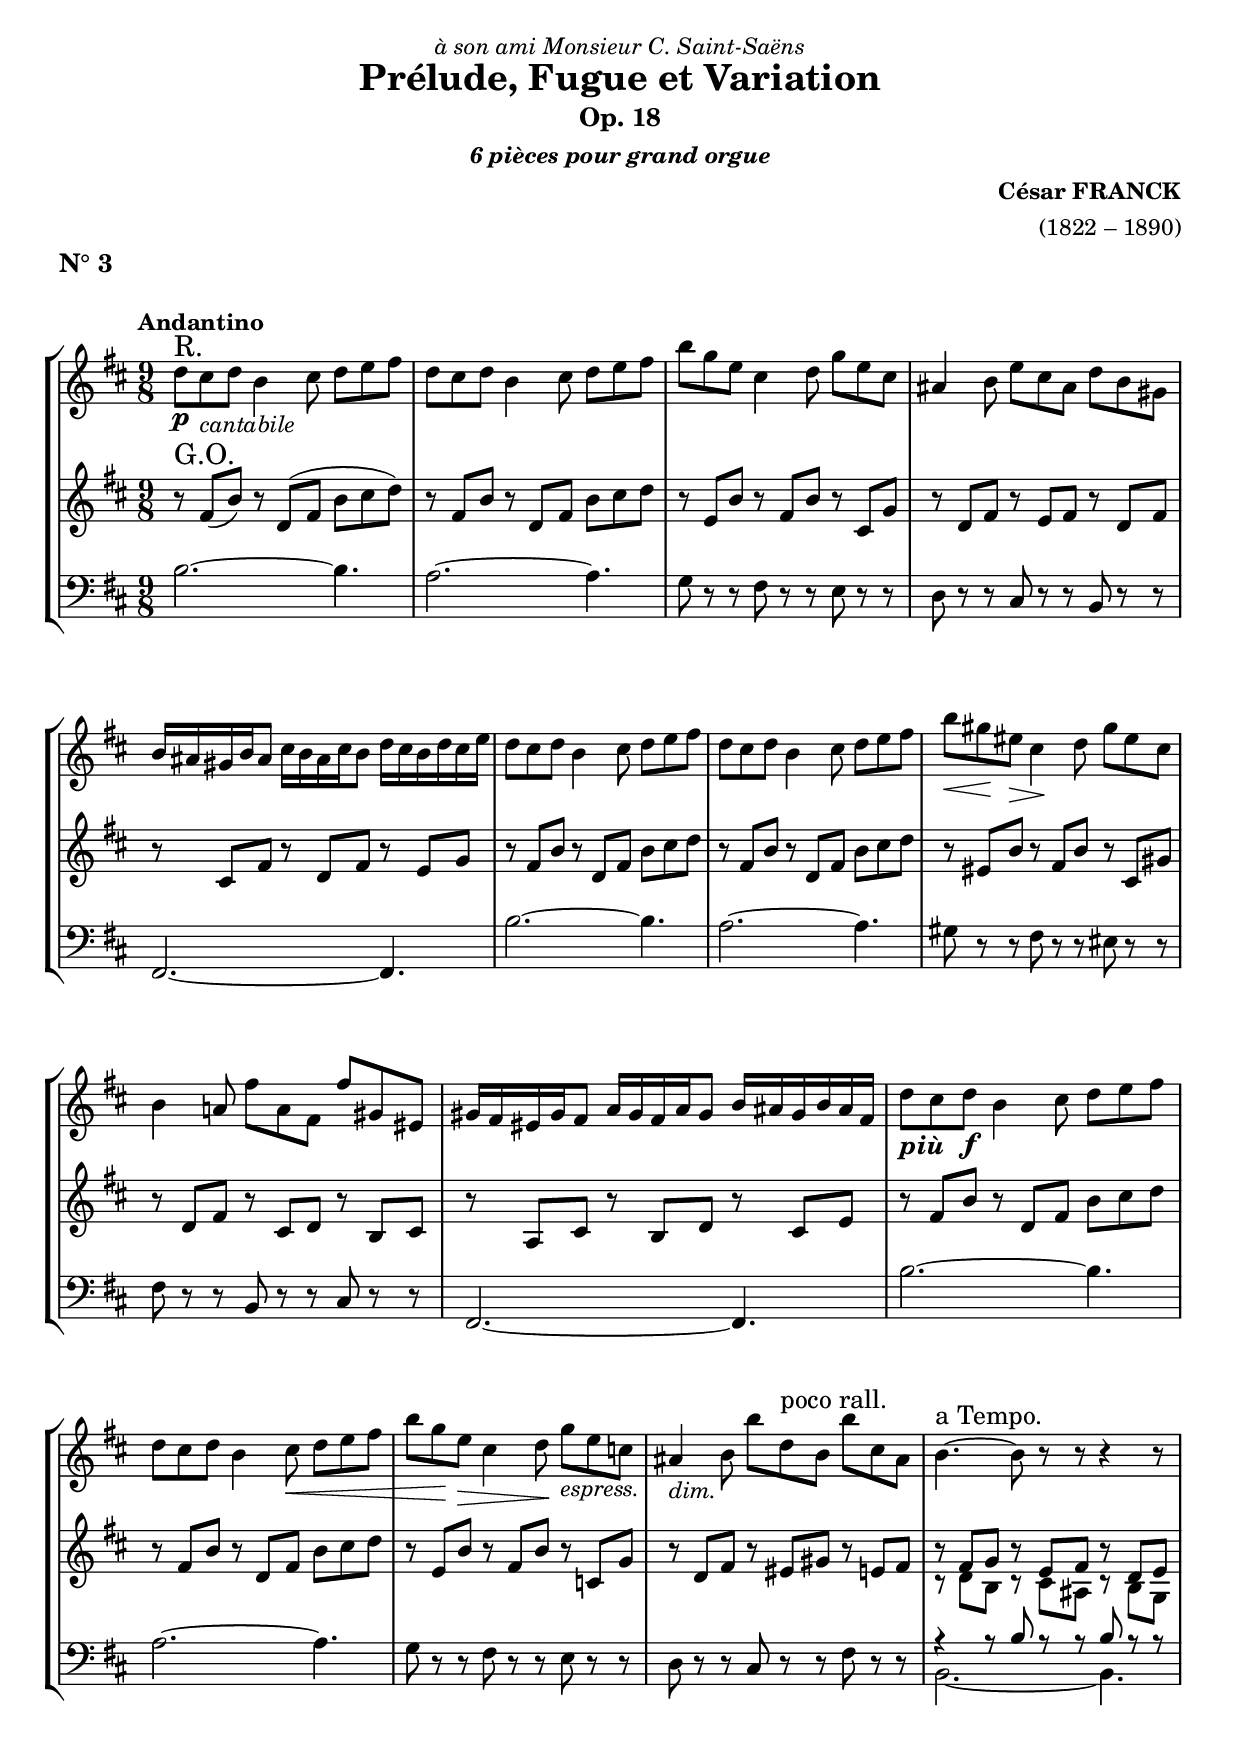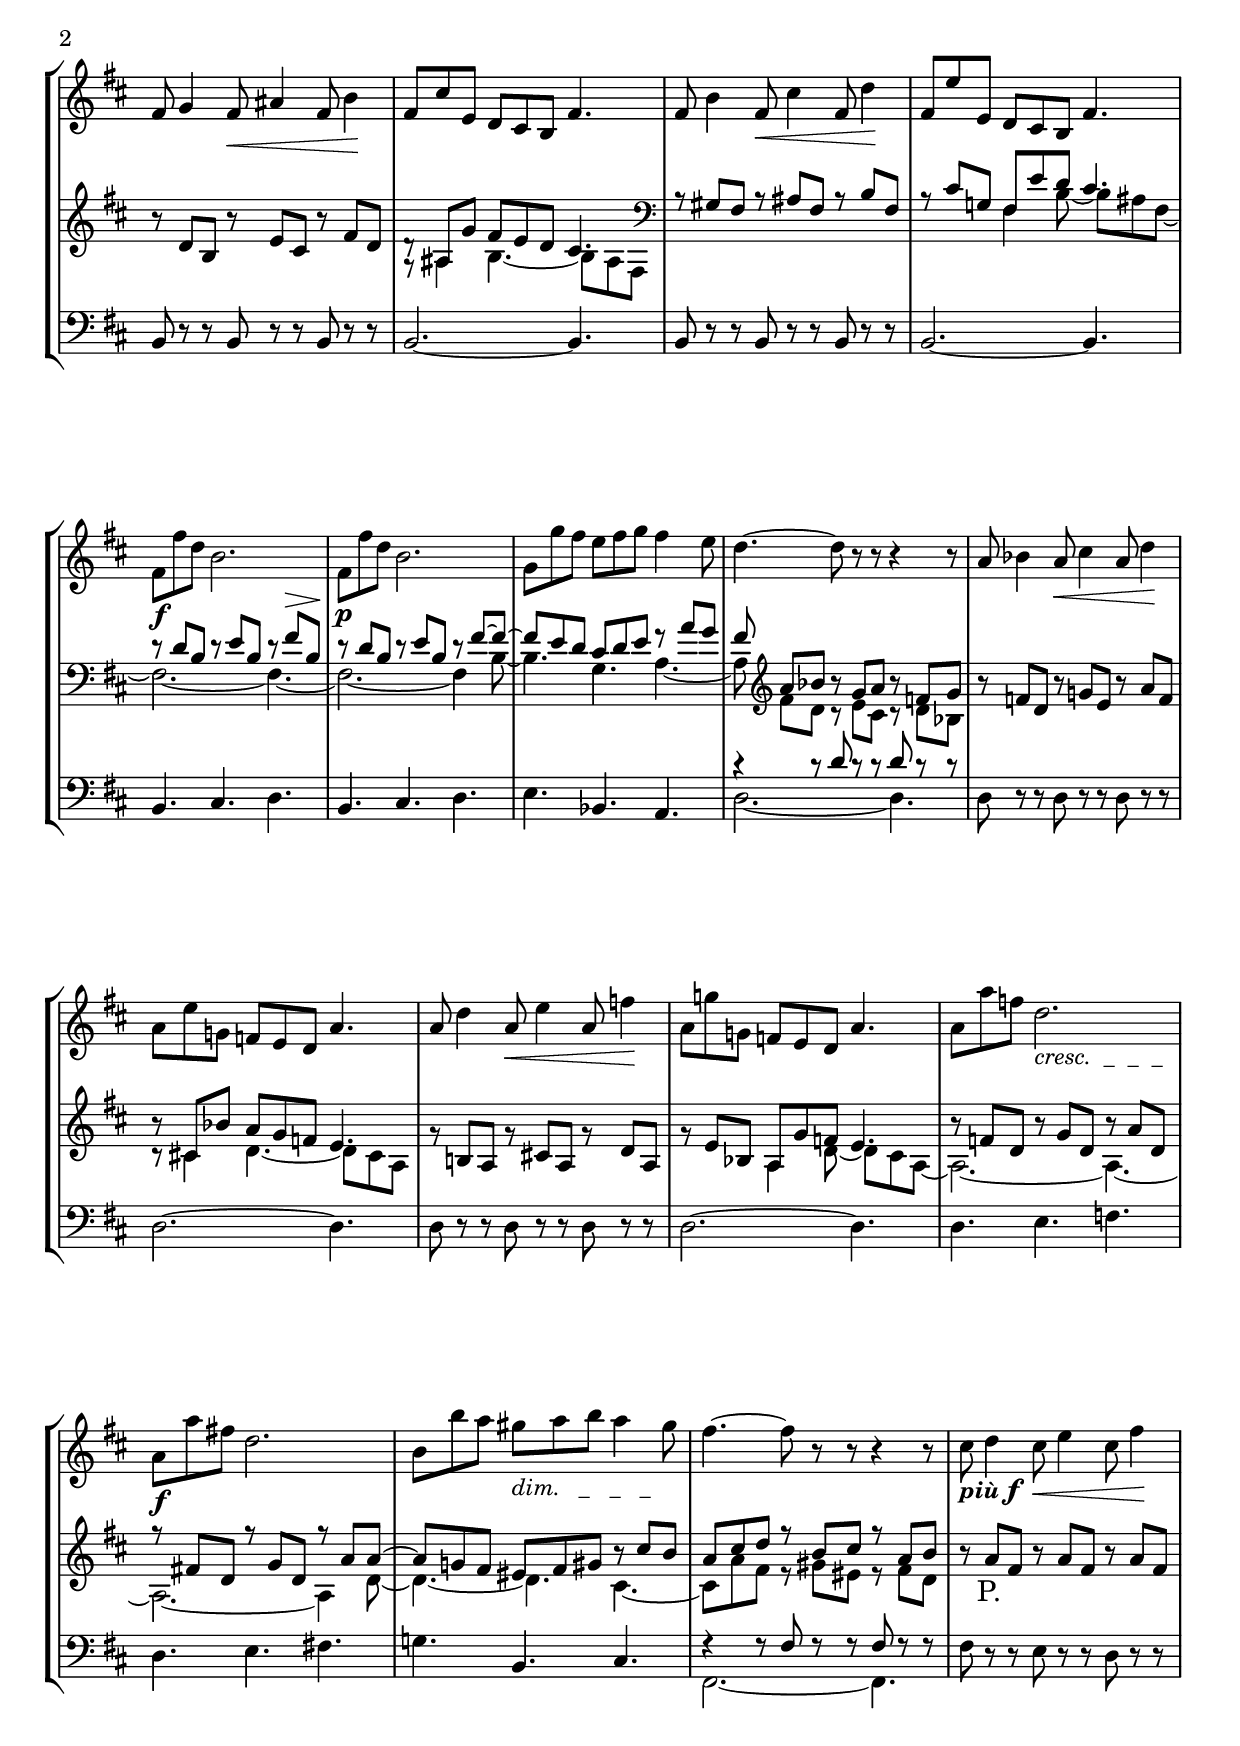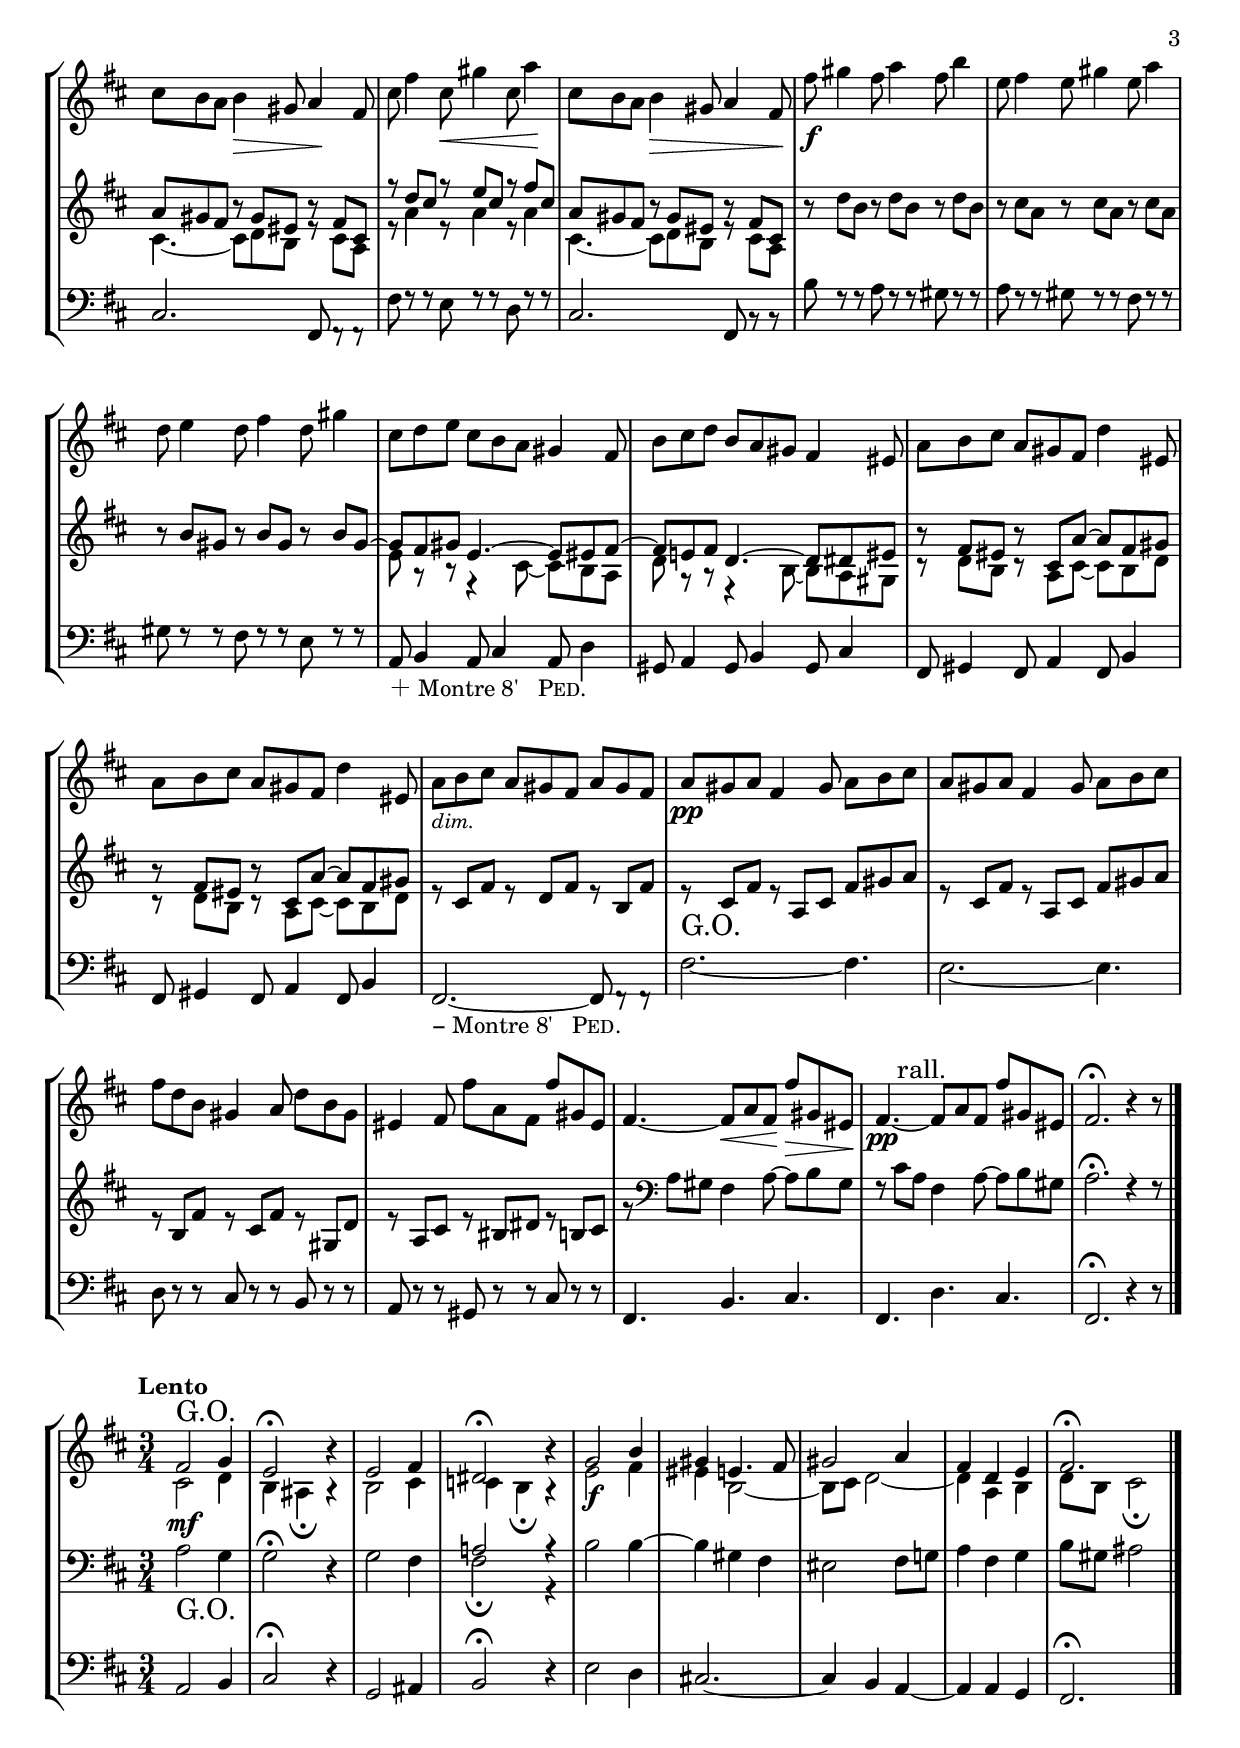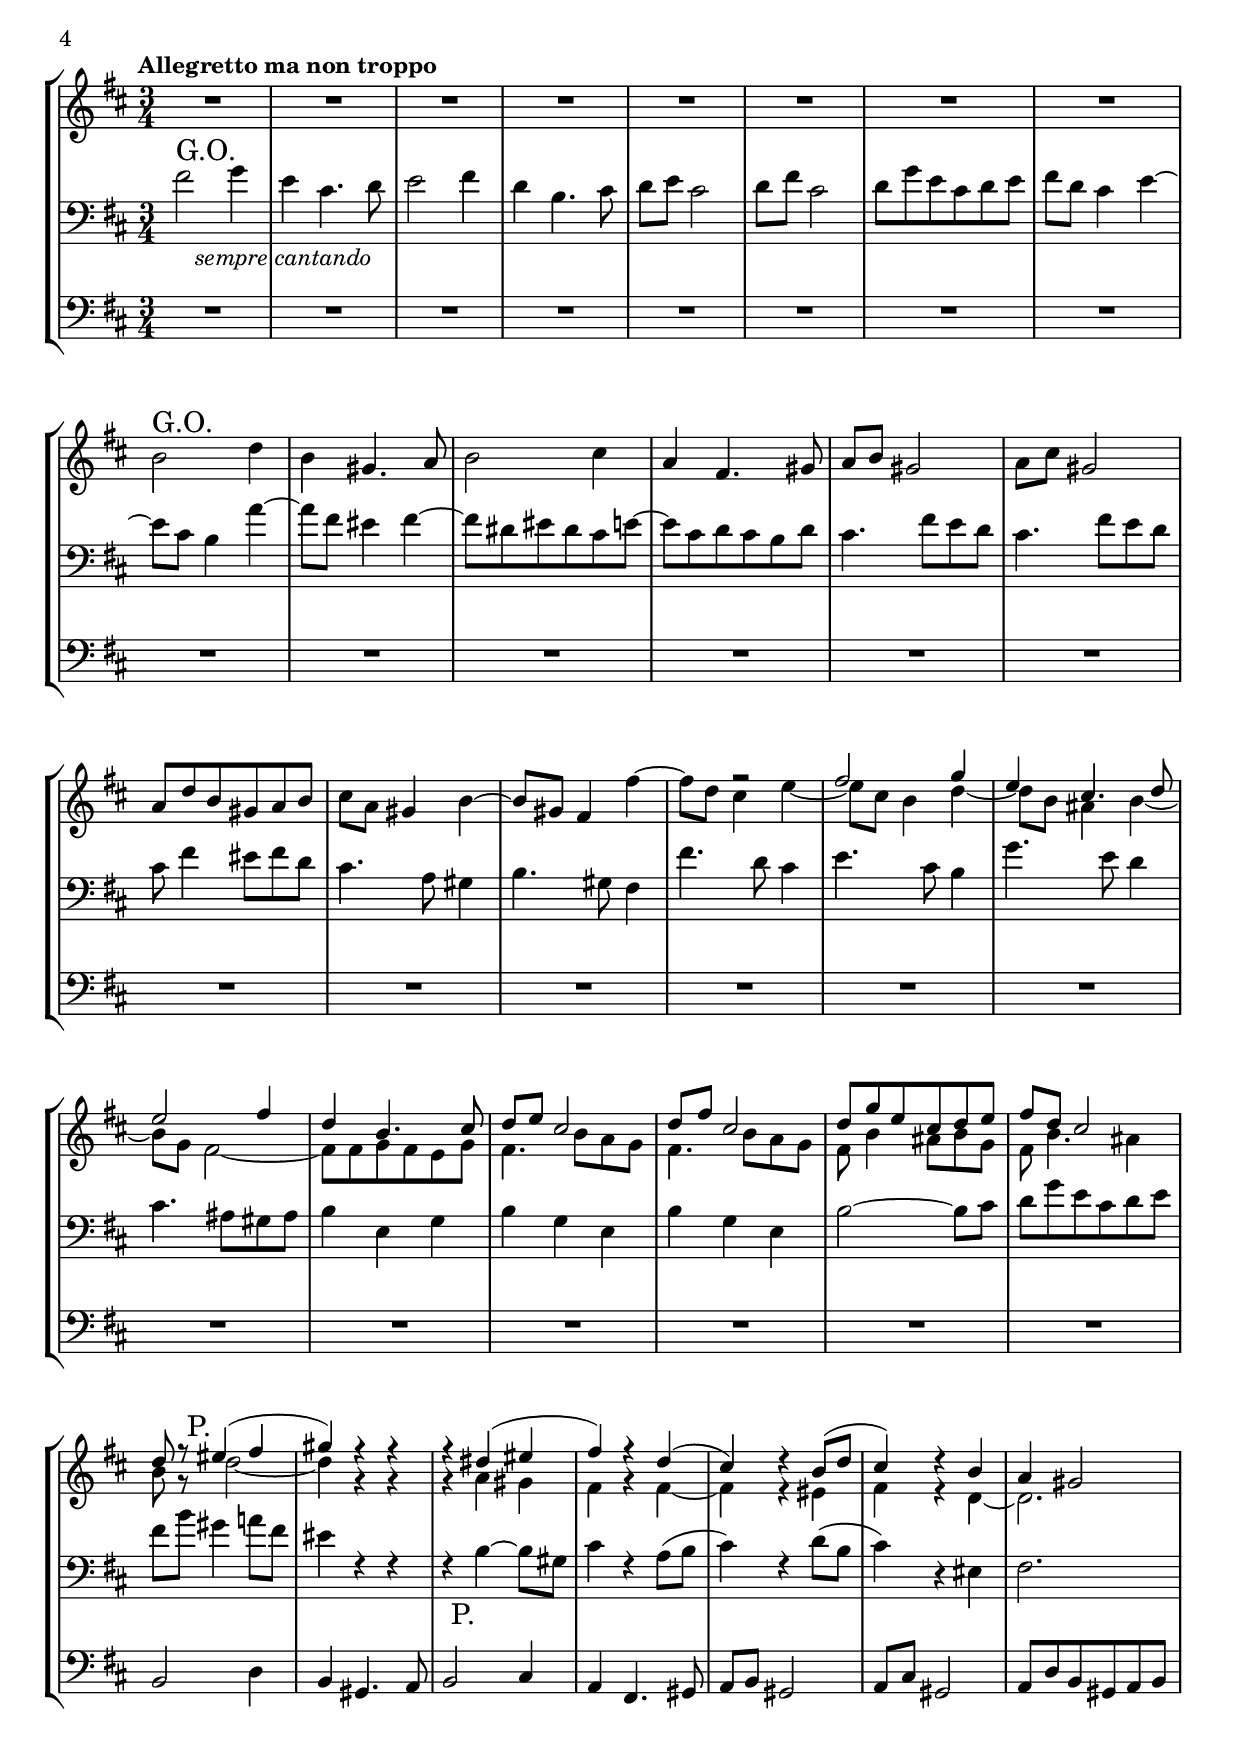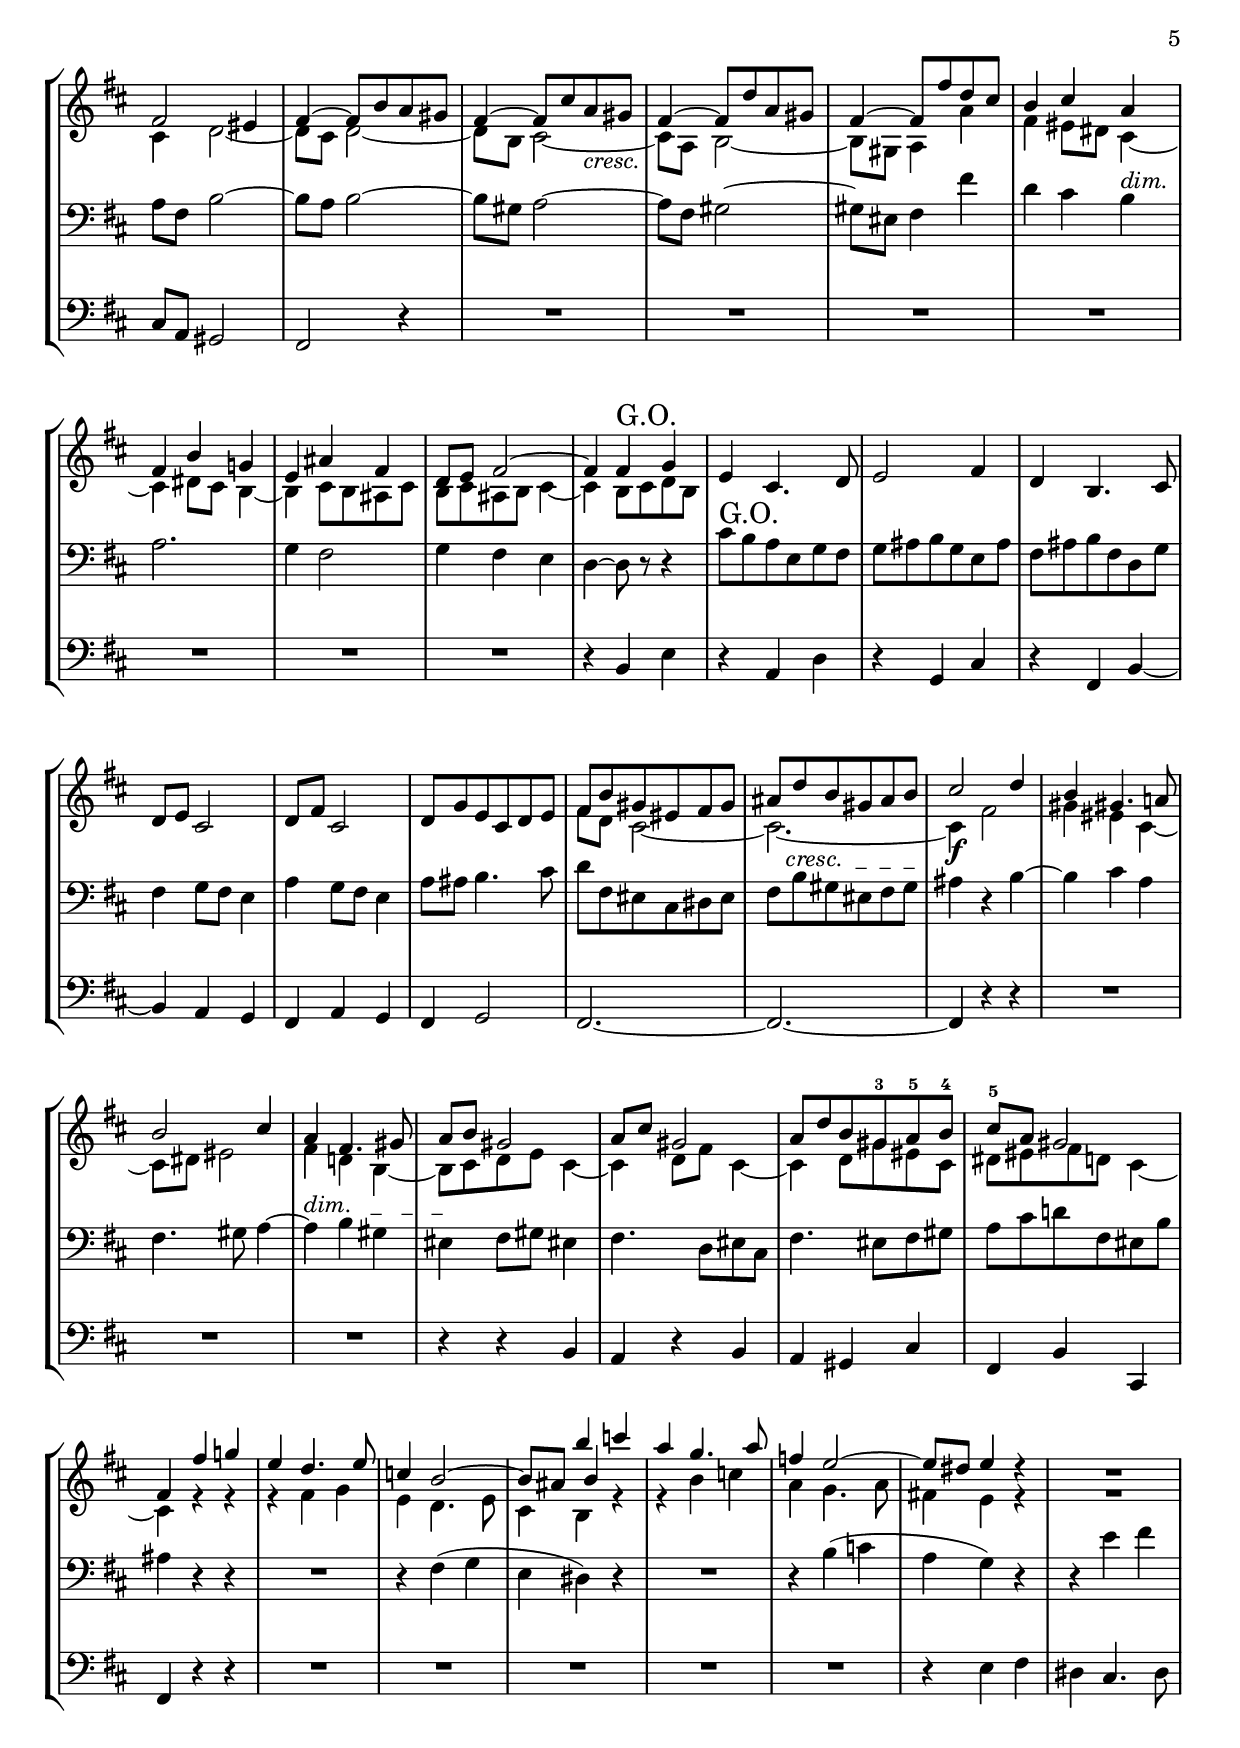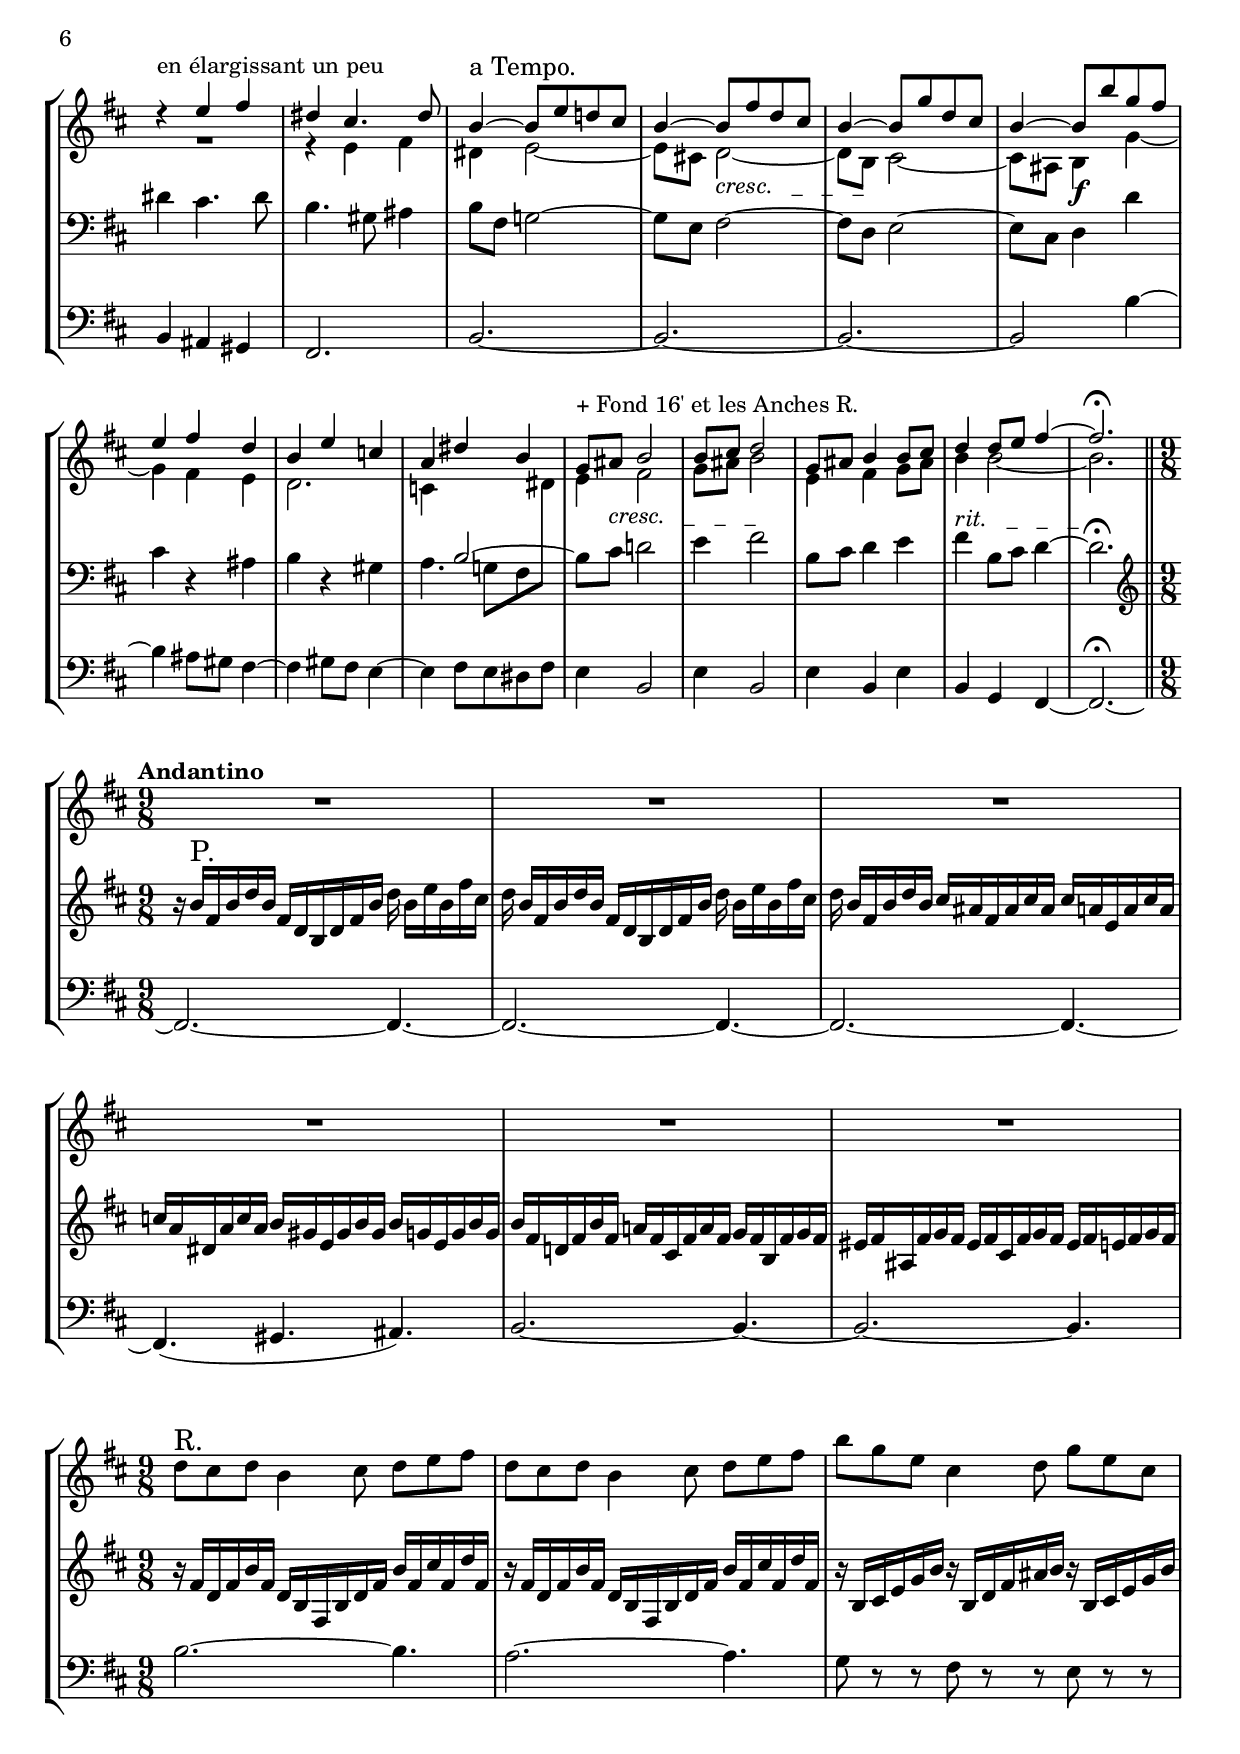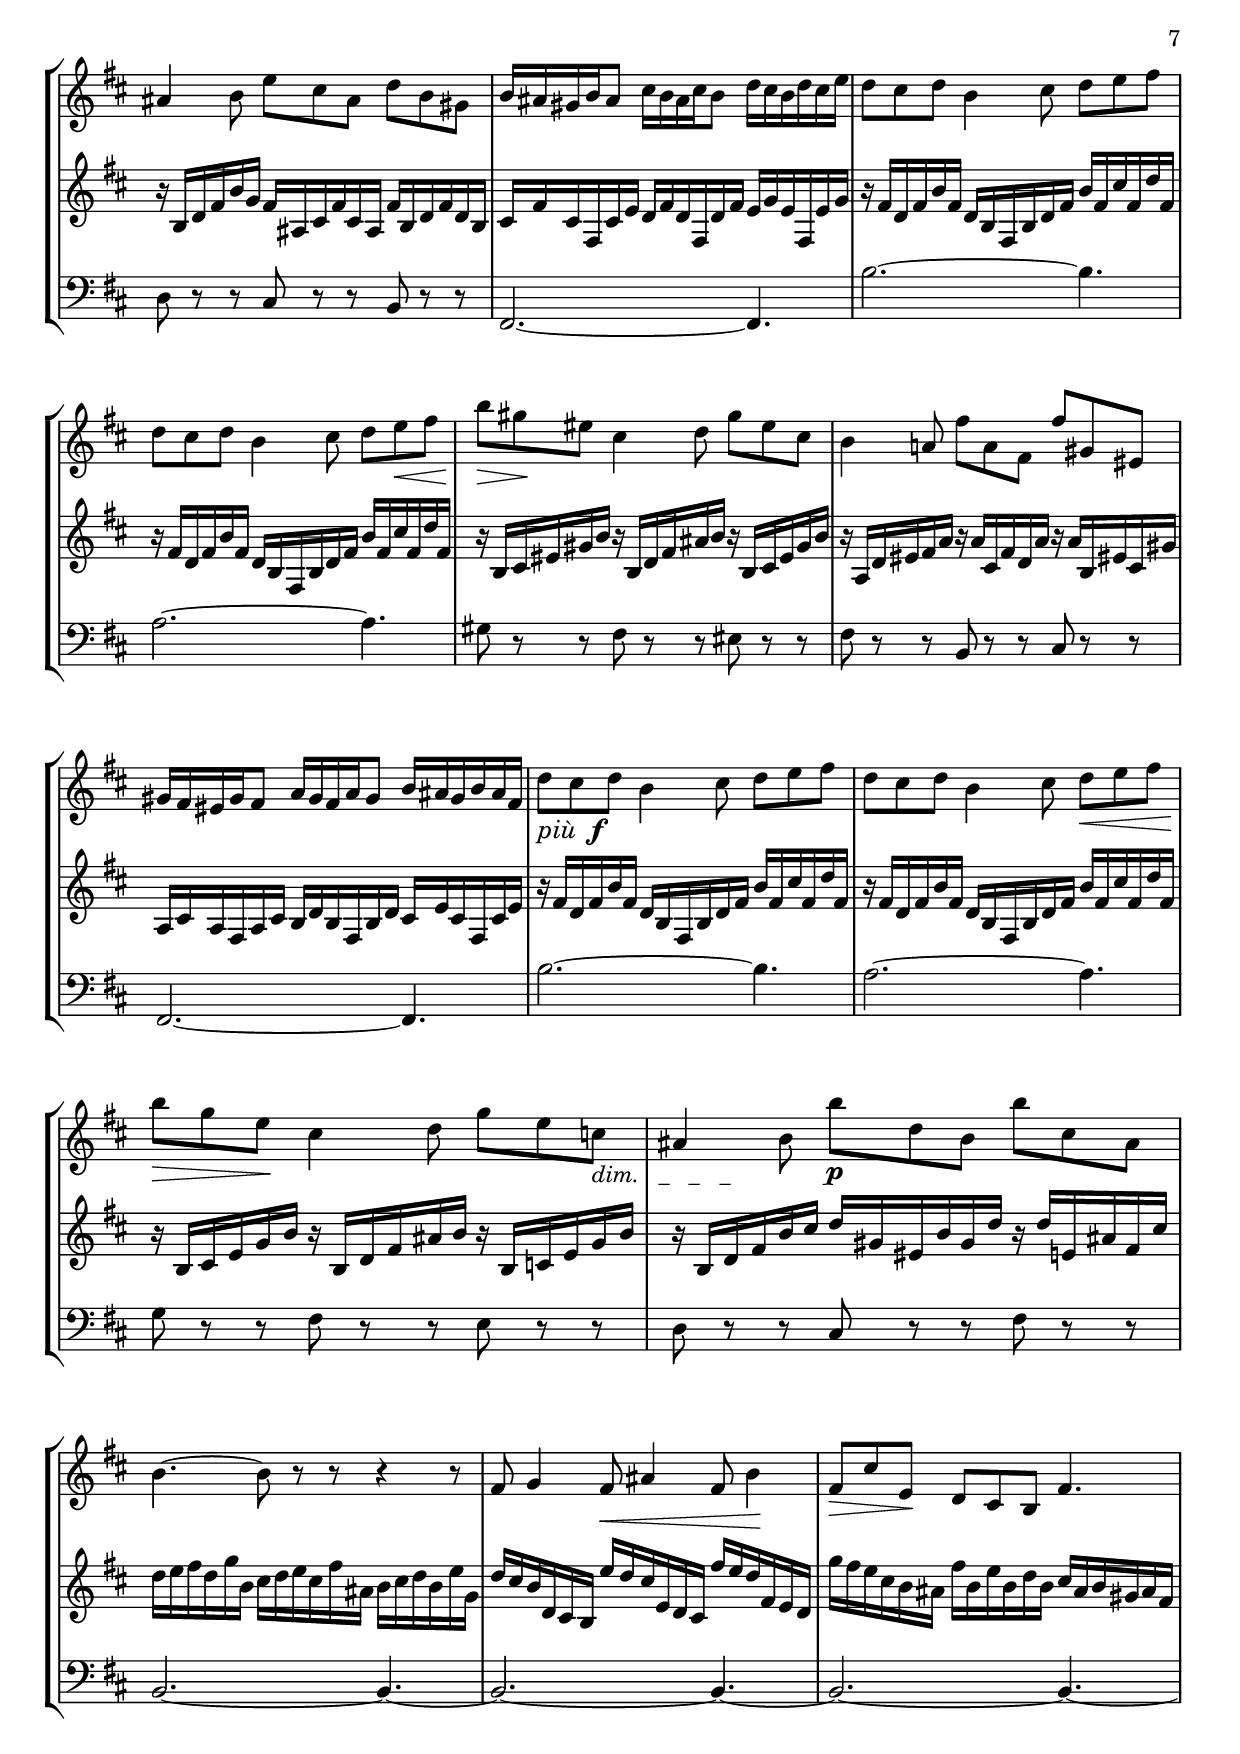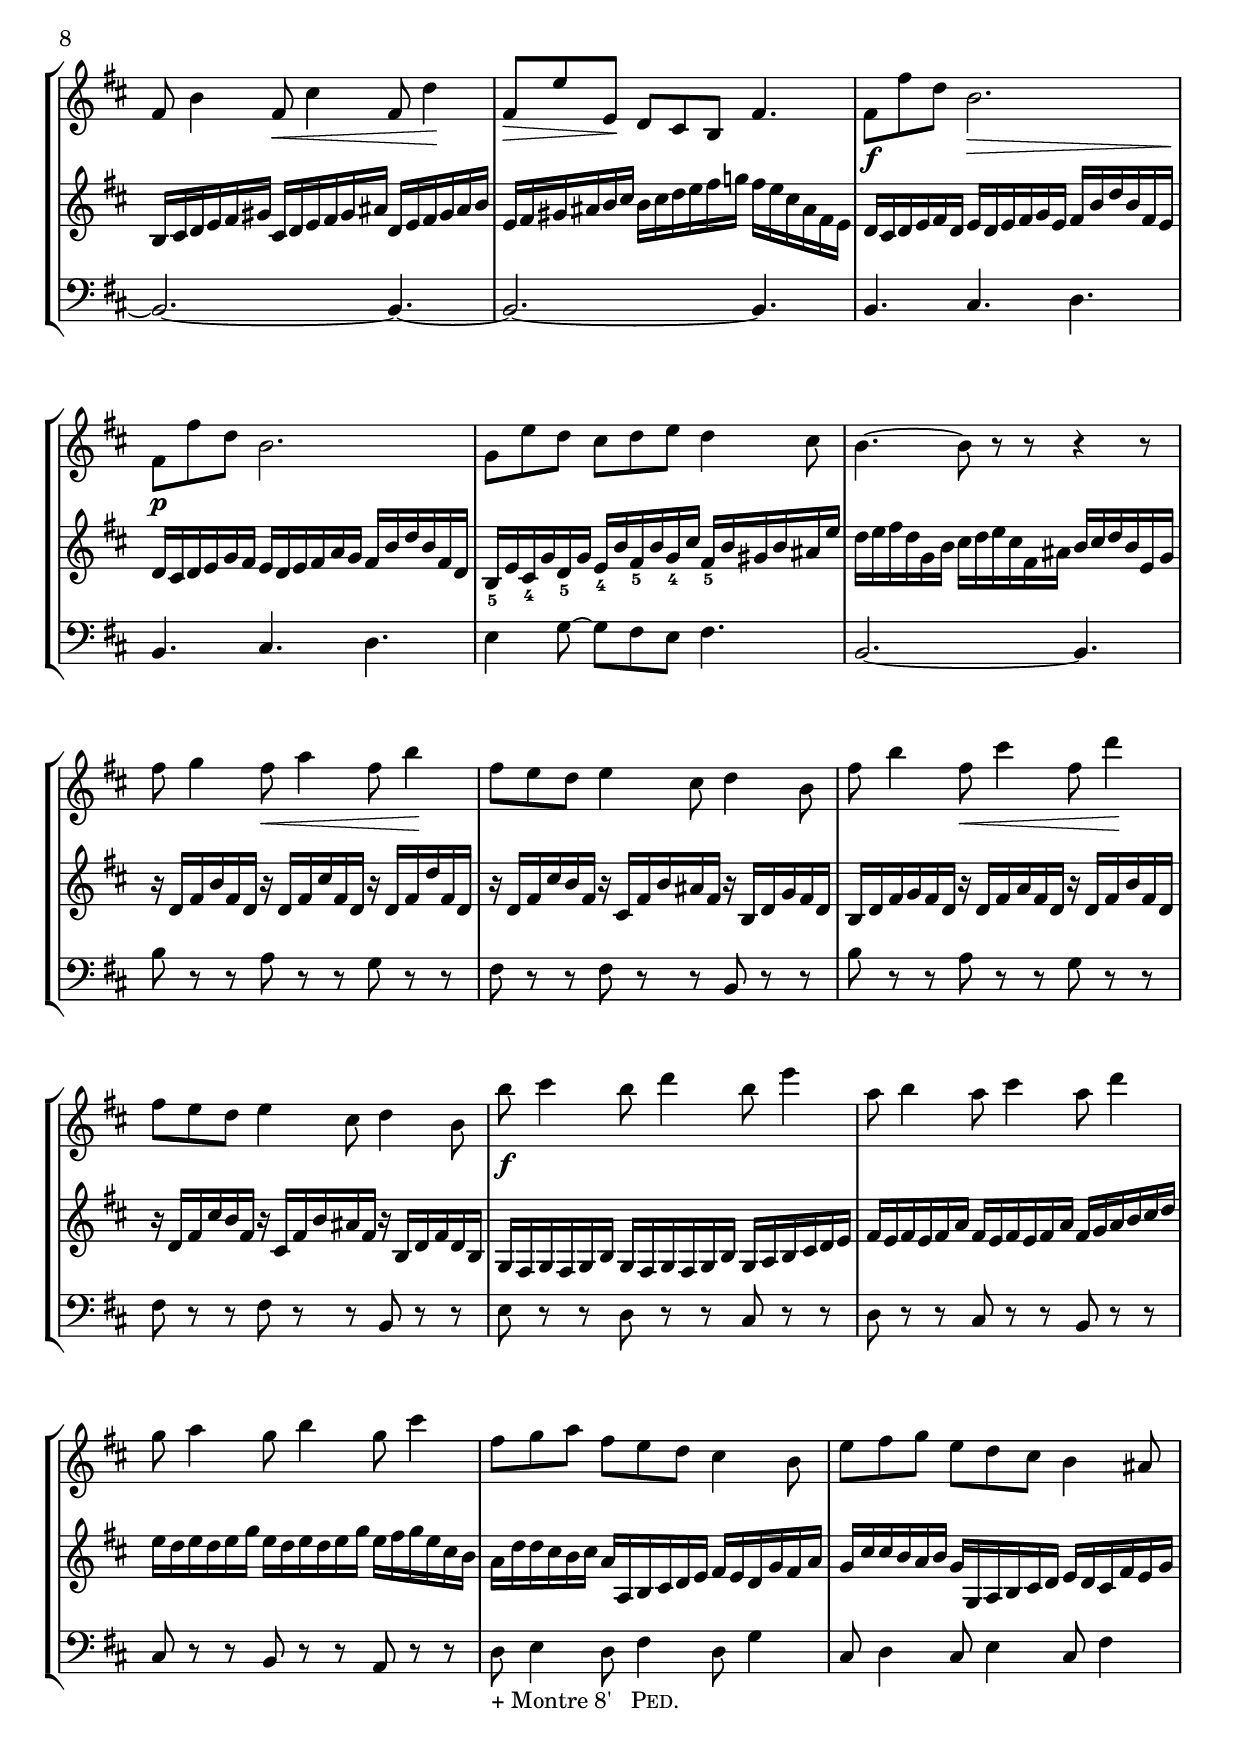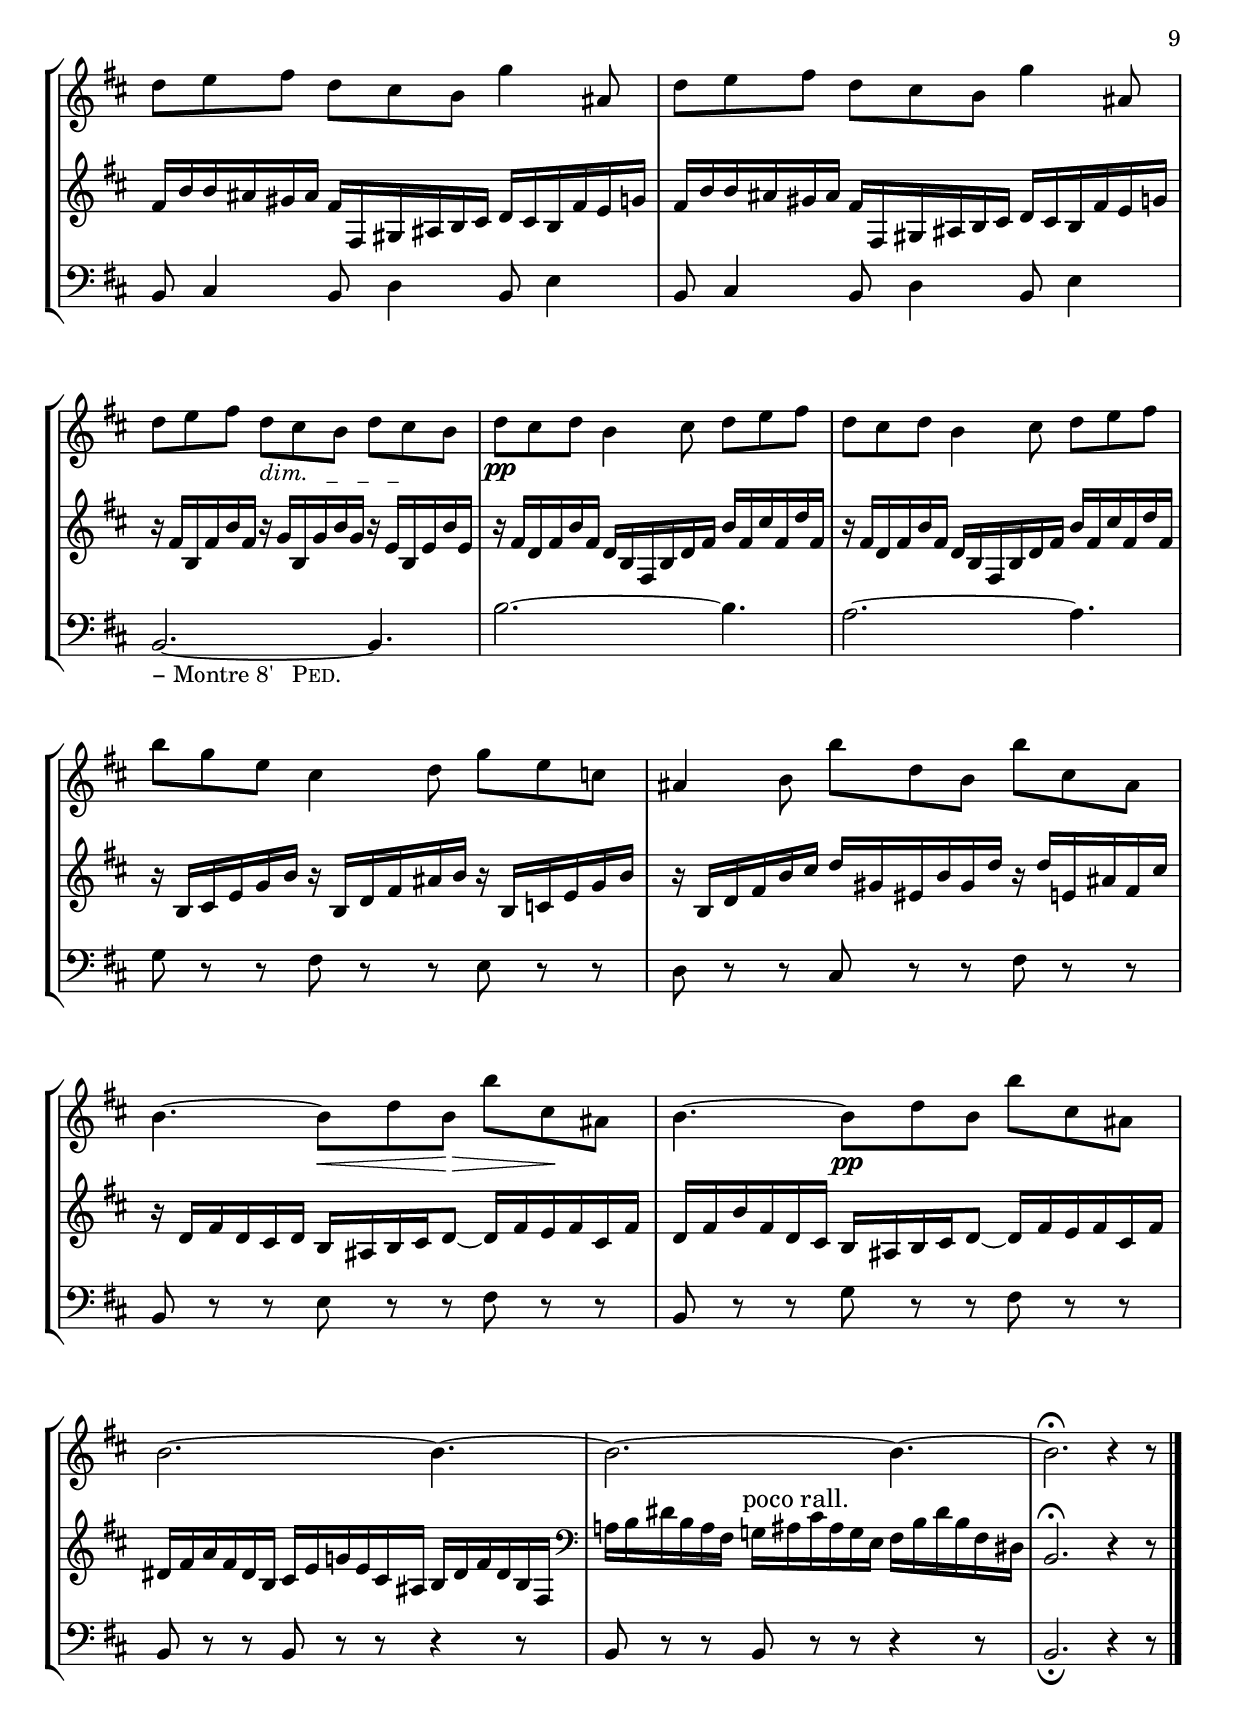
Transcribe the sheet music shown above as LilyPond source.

\version "2.24.1"
\include "italiano.ly"

#(set-default-paper-size "a4")

\header {
  dedication = \markup { \italic "à son ami Monsieur C. Saint-Saëns" }
  title = "Prélude, Fugue et Variation"
  subtitle = "Op. 18"
  subsubtitle = \markup { \larger \italic "6 pièces pour grand orgue" }
  composer = \markup { 
    \right-column {
      \line { \bold "César FRANCK" }
      \line { "(1822 – 1890)" }
    }
  }
  poet = \markup { 
    \column {
      \line { " " }
      \line { " " }
      \line { \large \bold "N° 3" }
      \line { " " }
    }
  }
  %copyright = "© Hautbois Edition"
  %tagline = "© Hautbois Edition"
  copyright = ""
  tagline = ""
}



globalPrelude = {
\key si \minor
  \time 9/8
  \tempo "Andantino" %4.=54
  \override Score.BarNumber.break-visibility = ##(#f #f #f)
}

preludeRight = \relative re'' {
  \globalPrelude
  % bar 1 - 5
  re8_\p^\markup { \huge "R." } dod_\markup { \italic "cantabile" } re si4 dod8 re mi fad |
  re8 dod re si4 dod8 re mi fad |
  si sol mi dod4 re8 sol mi dod | 
  lad4 si8 mi dod lad re si sold |
  si16 lad sold si lad8 dod16 si lad dod si8 re16 dod si re dod mi | 
  
  % bar 6 - 10
  re8 dod re si4 dod8 re mi fad |
  re8 dod re si4 dod8 re mi fad |
  si\< sold\! mid\> dod4\! re8 sold mid dod | 
  si4 la!8 fad' la, fad fad' sold, mid |
  sold16 fad mid sold fad8 la16 sold fad la sold8 si16 lad sold si lad fad | 
  
  % bar 11 - 15
  re'8_\markup { \larger \bold \italic "più" } dod re_\f si4 dod8 re mi fad |
  re8 dod re si4 dod8\< re mi fad |
  si sol\! mi\> dod4 re8\! sol_\markup { \italic "espress." } mi do | 
  lad4_\markup { \italic "dim." } si8 si' re,^\markup { \huge \smaller "poco rall." } si si' dod, lad |
  si4.~^\markup { \huge \smaller "a Tempo." } si8 r8 r8 r4 r8 |
  
  % bar 16 - 23
  \break
  fad8 sol4 fad8\< lad4 fad8 si4\! |
  fad8 dod' mi, re dod si fad'4. |
  fad8 si4 fad8\< dod'4 fad,8 re'4\! |
  fad,8 mi' mi, re dod si fad'4. |
  fad8_\f fad' re si2. |
  fad8_\p fad' re si2. |
  sol8 sol' fad mi fad sol fad4 mi8 |
  re4.~ re8 r r r4 r8 |
  
  % bar 24 - 31
  la8 sib4 la8\< dod4 la8 re4\! |
  la8 mi' sol,! fa! mi re la'4. |
  la8 re4 la8\< mi'4 la,8 fa'!4\! |
  la,8 sol'! sol,! fa! mi re la'4. |
  la8 la' fa! re2._\markup { \italic "cresc.  _  _  _" } |
  la8_\f la' fad! re2. |
  si8 si' la sold!_\markup { \italic "dim.   _   _   _" } la si la4 sold8 |
  fad4.~ fad8 r r r4 r8 |
  
  % bar 32 - 38
  dod8_\markup { \bold \italic "più" \dynamic { f } } re4 dod8\< mi4 dod8 fad4\! | \break
  dod8 si la si4\> sold8 la4\! fad8 |
  dod'8 fad4 dod8\< sold'4 dod,8 la'4\! |
  dod,8 si la si4\> sold8 la4 fad8\! | 
  fad'8_\f sold4 fad8 la4 fad8 si4 |
  mi,8 fad4 mi8 sold4 mi8 la4 |
  re,8 mi4 re8 fad4 re8 sold4 |
  
  % bar 39 - 43
  dod,8 re mi dod si la sold!4 fad8 |
  si8 dod re si la sold! fad4 mid!8 |
  la8 si dod la sold! fad re'4 mid,!8 |
  la8 si dod la sold! fad re'4 mid,!8 |
  la8_\markup { \small \italic "dim." } si dod la sold! fad la sold fad |
  
  % bar 44 - 50
  la8_\pp sold! la fad4 sold8 la si dod |
  la8 sold! la fad4 sold8 la si dod |
  fad re si sold!4 la8 re8 si sold |
  mid!4 fad8 fad' la, fad fad' sold,! mid |
  fad4.~ fad8\< la fad\! fad'\> sold,! mid!\! |
  fad4.~_\pp ^\markup { \huge \smaller "   rall." } fad8 la fad fad' sold,! mid! |
  fad2.^\fermata si4\rest si8\rest |
}

preludeLeft = \relative re' {
  \globalPrelude
  % bar 1 - 5
  r8^\markup { \huge "G.O." } fad_( si) r re,^( fad si dod re) |
  r8 fad, si r re, fad si dod re |
  r8 mi, si' r fad si r dod, sol' |
  r re fad r mi fad r re fad |
  r dod fad r re fad r mi sol |
  
  % bar 6 - 10
  r8 fad si r re, fad si dod re |
  r8 fad, si r re, fad si dod re |
  r mid, si' r fad si r dod, sold' |
  r re fad r dod re r si dod |
  r la dod r si re r dod mi |
  
  % bar 11 - 15
  r8 fad si r re, fad si dod re |
  r8 fad, si r re, fad si dod re |
  r mi, si' r fad si r do,! sol' |
  r re fad r mid sold r mi! fad |
  <<
  { \voiceOne
    si\rest fad sol si\rest mi, fad si\rest re, mi |
  }
  \new Voice { \voiceTwo
    dod\rest re si dod\rest dod lad dod\rest si sol |
  }
  >>
  
  % bar 16 - 23
  si'8\rest re, si si'8\rest mi, dod si'8\rest fad re |
  <<
  { \voiceOne
    re8\rest lad sol' fad mi re dod4. |
    \clef "bass" r8 sold fad r lad fad r si fad |
    r8 dod' sol! fad mi' re dod4. |
    r8 re si r mi si r fad'^\> si,\! |
    r8 re si r mi si r fad'^~ fad~ |
    fad mi re dod re mi r la sol |
    fad \clef "treble" la[ sib] sib\rest sol la sib\rest fa! sol |
  }
  \new Voice { \voiceTwo
    sol,8\rest lad4 si4.~ si8 lad fad |
    s4. s4. s4. |
    s4. fad4 si8~ si lad fad~ |
    fad2.~ fad4.~ |
    fad2.~ fad4 si8~ |
    si4. sol4. la4.~ |
    la8 fad'[ re] dod\rest mi dod dod\rest re sib |
  }
  >>
  
  % bar 24 - 31
  si'\rest fa! re si'\rest sol! mi si'\rest la fa |
  <<
  { \voiceOne
    si8\rest dod,! sib' la sol fa! mi4. |
    sol8\rest si,! la sol'8\rest dod,! la sol'8\rest re la |
    sol'8\rest mi sib! la sol' fa! mi4. |
    si'8\rest fa! re si'8\rest sol re si'8\rest la re, |
    r8 fad! re r sol re r la' la~ |
    la sol! fad mid fad sold si\rest dod si |
    la dod re r si dod r la si |
  }
  \new Voice { \voiceTwo
    dod,8\rest dod4 re4.~ re8 dod la |
    s4. s4. s4. |
    s4. la4 re8~ re dod la~ |
    la2.~ la4.~ |
    la2.~ la4 re8~ |
    re4.~ re4. dod4.~ |
    dod8 la' fad r sold mid r fad re |
  }
  >>
  
  % bar 32 - 38
  si'\rest_\markup { \huge "  P." } la fad si\rest la fad si\rest la fad |
  <<
  { \voiceOne
    la sold! fad si\rest sold mid! si'\rest fad dod |
    r8 re' dod r mi dod r fad dod |
    la sold! fad si\rest sold mid! si'\rest fad dod |
  }
  \new Voice { \voiceTwo
    dod4.~ dod8 re si r dod la |
    r8 la'4 r8 la4 r8 la4 |
    dod,4.~ dod8 re si r dod la |
  }
  >>
  \stemNeutral
  si'\rest re si si\rest re si si\rest re si |
  si\rest dod la si\rest dod la si\rest dod la |
  si\rest si sold! si\rest si sold si\rest si sold~ |
  
  % bar 39 - 43
  <<
  { \voiceOne
    sold8 fad sold! mi4.~ mi8 mid! fad~ |
    fad mi! fad re4.~ re8 red! mid! |
    si'8\rest fad mid! si'8\rest dod, la'~ la fad sold! |
    si8\rest fad mid! si'8\rest dod, la'~ la fad sold! |
  }
  \new Voice { \voiceTwo
    mi8 r r r4 dod8~ dod si la |
    re8 r r r4 si8~ si la sold! |
    do8\rest re si do8\rest la dod~ dod si re |
    do8\rest re si do8\rest la dod~ dod si re |
  }
  >>
  \stemNeutral mi8\rest dod fad mi8\rest re fad mi8\rest si fad' |
  
  % bar 44 - 50
  mi8\rest_\markup { \huge "G.O." } dod fad mi8\rest la, dod fad sold! la |
  mi8\rest dod fad mi8\rest la, dod fad sold! la |
  mi8\rest si fad' mi8\rest dod fad mi8\rest sold,! re' |
  mi8\rest la, dod mi8\rest sid! red! mi8\rest si! dod |
  sol'8\rest \clef "bass" la, sold! fad4 la8~ la si sold |
  fa\rest dod' la fad4 la8~ la si sold! |
  la2.^\fermata fa4\rest fa8\rest |
}

preludePedal = \relative si {
  \globalPrelude
  % bar 1 - 5
  si2.~ si4. |
  la2.~ la4. |
  sol8 r r fad r r mi r r |
  re r r dod r r si r r |
  fad2.~ fad4. |
  
  % bar 6 - 10
  si'2.~ si4. |
  la2.~ la4. |
  sold8 r r fad r r mid r r |
  fad r r si, r r dod r r |
  fad,2.~ fad4. |
  
  % bar 11 - 15
  si'2.~ si4. |
  la2.~ la4. |
  sol8 r r fad r r mi r r |
  re r r dod r r fad r r |
  <<
  { \voiceOne
    \stemUp r4 r8 si r r si r r | 
  }
  \new Voice { \voiceTwo
    \stemDown si,2.~ si4. |
  }
  >>
  
  % bar 16 - 23
  \stemNeutral si8 re\rest re\rest si re\rest re\rest si re\rest re\rest |
  si2._~ si4. |
  si8 re\rest re\rest si re\rest re\rest si re\rest re\rest |
  si2._~ si4. |
  si4. dod4. re4. |
  si4. dod4. re4. |
  mi4. sib4. la4. |
  <<
  { \voiceOne
    \stemUp r4 r8 re' r r re r r | 
  }
  \new Voice { \voiceTwo
    \stemDown re,2.~ re4. |
  }
  >>
  
  % bar 24 - 31
  \stemNeutral re8 re\rest re\rest re re\rest re\rest re re\rest re\rest |
  re2.~ re4. |
  re8 re\rest re\rest re re\rest re\rest re re\rest re\rest |
  re2.~ re4. |
  re4. mi4. fa!4. |
  re4. mi4. fad!4. |
  sol!4. si,4. dod4. |
  <<
  { \voiceOne
    \stemUp fad4\rest fad8\rest fad fad\rest fad\rest fad fad\rest fad\rest | 
  }
  \new Voice { \voiceTwo
    \stemDown fad,2.~ fad4. |
  }
  >>
  
  % bar 32 - 38
  \stemNeutral
  fad'8 re\rest re\rest mi re\rest re\rest re re\rest re\rest |
  dod2. fad,8 fad\rest fad\rest |
  fad'8 fad\rest fad\rest mi fad\rest fad\rest re fad\rest fad\rest |
  dod2. fad,8 si\rest si\rest |
  si'8 fad\rest fad\rest la fad\rest fad\rest sold! fad\rest fad\rest |
  la8 fad\rest fad\rest sold! fad\rest fad\rest fad fad\rest fad\rest |
  sold!8 fad\rest fad\rest fad fad\rest fad\rest mi fad\rest fad\rest |
  
  % bar 39 - 43
  la,8_\markup { "＋ Montre 8'  " \caps "Ped." } si4 la8 dod4 la8 re4 |
  sold,!8 la4 sold8 si4 sold8 dod4 |
  fad,8 sold4 fad8 la4 fad8 si4 |
  fad8 sold4 fad8 la4 fad8 si4 |
  fad2._~_\markup { "− Montre 8'  " \caps "Ped." } fad8 fa8\rest fa8\rest |
  
  % bar 44 - 50
  fad'2._~ fad4. |
  mi2._~ mi4. |
  re8 re\rest re\rest dod re\rest re\rest si re\rest re\rest |
  la re\rest re\rest sold,! re'\rest re\rest dod re\rest re\rest |
  fad,4. si4. dod4. |
  fad,4. re'4. dod4. |
  fad,2.^\fermata re'4\rest re8\rest | \bar "|."
}


globalLento = {
  \key si \minor
  \time 3/4
  \tempo "Lento" %4.=54
}

lentoRight = \relative re' {
  \globalLento
  <<
  { \voiceOne
    fad2^\markup { \huge "G.O." } sol4 | mi2^\fermata si'4\rest |
    mi,2 fad4 | red!2^\fermata si'4\rest |
    sol2 si4 | sold4 mi4. fad8 |
    sold!2 la4 | fad4 re mi | fad2.^\fermata |
  }
  \new Voice { \voiceTwo
    dod2 re4 | si lad!_\fermata lad\rest |
    si2 dod4 | do! si_\fermata la\rest |
    mi'2_\f fad4 | mid! si2~ |
    si8 dod re2~ | re4 la si |
    re8 si dod2_\fermata \bar "|." |
  }
  >>
}

lentoLeft = \relative la {
  \globalLento
  la2^\mf_\markup { \huge "G.O." } sol4 | sol2^\fermata r4 |
  sol2 fad4 |
  <<
  { \voiceOne
    la!2 r4 |
  }
  \new Voice { \voiceTwo
    fad2_\fermata r4 |
  }
  >>
  \stemNeutral
  si2 si4~ | si4 sold! fad |
  mid!2 fad8 sol! | la4 fad sol |
  si8 sold! lad!2 |
}

lentoPedal = \relative la, {
  \globalLento
  la2 si4 | dod2^\fermata r4 |
  sol2 lad!4 | si2^\fermata r4 |
  mi2 re4 | dod!2.~ |
  dod4 si la~ | la la sol |
  fad2.^\fermata |
}


globalFugue = {
  \key si \minor
  \time 3/4
  \tempo "Allegretto ma non troppo" %4.=54
  %\override MultiMeasureRest.staff-position = #0
  \override Score.BarNumber.break-visibility = ##(#f #f #f)
}

fugueVoiceHigh = \relative fa'' {
  \globalFugue
  % bar 1 - 8
  \override MultiMeasureRest.staff-position = #0
  R1*3/4 | R1*3/4 | R1*3/4 | R1*3/4 |
  R1*3/4 | R1*3/4 | R1*3/4 | R1*3/4 |
  
  % bar 9 - 16
  s2. | s2. | s2. | s2. | s2. | s2. | s2. | s2. |
  
  % bar 17 - 24
  s2. | s4 fa2\rest |
  fad2 sol4 | mi dod4. re8 |
  mi2 fad4 | re si4. dod8 |
  re8 mi dod2 | re8 fad dod2 |
  
  % bar 25 - 32
  re8 sol mi dod re mi | fad re dod2 |
  re8 fad8\rest^\markup { \huge " P." } mid!4^( fad | sold!) fad4\rest fad4\rest |
  r red!^( mid! | fad) fad4\rest re^( |
  dod) re\rest si8^( re | dod4) re\rest si |
  
  % bar 33 - 40
  la4 sold!2 | fad2 mid!4 |
  fad4~ fad8 si la sold! | fad4~ fad8 dod' la_\markup { \italic "cresc." } sold! |
  fad4~ fad8 re' la sold! | fad4~ fad8 fad' re dod |
  si4 dod la | fad si sol! |

  % bar 41 - 48
  mi lad! fad | re8 mi fad2~ |
  fad4 fad^\markup { \huge "G.O." } sol  | s2. |
  s2. | s2. |
  s2. | s2. |
  
  % bar 49 - 56
  s2. | fad8 si sold! mid! fad sold |
  lad re si sold! lad si | dod2 re4 |
  si4 sold!4. la!8 | si2 dod4 |
  la4 fad4. sold!8 | la si sold!2 |
  
  % bar 49 - 56
  la8 dod sold!2 | la8 re si sold-3 la-5 si-4 |
  dod-5 la sold!2 | fad4 fad' sol! |
  mi re4. mi8 |
  <<
  { \voiceOne
    s2. |
    s4 si' do! |
  }
  \new Voice { \voiceTwo
    \stemUp do,!4 si2^~ |
    si8 lad \once \override NoteColumn.force-hshift = 0.6 si4 r |
  }
  >>
  la'4 sol4. la8 |
  
  % bar 65 - 72
  fa!4 mi2~ | mi8 red! mi4 re4\rest |
  R1*3/4 | re4\rest^\markup { "en élargissant un peu" } mi fad |
  red! dod4. red8 | si4~^\markup { \huge \smaller "a Tempo." } si8 mi re! dod |
  si4~ si8 fad' re dod | si4~ si8 sol' re dod |
  
  % bar 73 - 81
  si4~ si8 si' sol fad | mi4 fad re |
  si mi do! | la red! si |
  sol8^\markup { "+ Fond 16' et les Anches R." } lad! si2 | si8 dod re2 |
  sol,8 lad! si4 si8 dod | re4 re8 mi fad4~ | fad2.^\fermata | 
  
  % variation
  %\tempo "Andantino (Tempo I)"
  \tempo "Andantino"
  R1*9/8 | R1*9/8 | R1*9/8 | R1*9/8 | R1*9/8 | R1*9/8 |
}

fugueVoiceMezzo = \relative si' {
  \globalFugue
  % bar 1 - 8
  s2. | s2. | s2. | s2. | s2. | s2. | s2. | s2. |
  
  % bar 9 - 16
  \stemNeutral
  si2^\markup { \huge "G.O." } re4 | si4 sold!4. la8 |
  si2 dod4 | la fad4. sold!8 |
  la8 si sold!2 | la8 dod sold!2 |
  la8 re si sold! la si | dod la sold!4 si^~ |
  
  % bar 17 - 24
  si8 sold! fad4 \stemDown fad'^~ | fad8 re dod4 mi~ |
  mi8 dod si4 re~ | re8 si lad!4 si~ |
  si8 sol fad2~ | fad8 fad sol fad mi sol |
  fad4. si8 la sol | fad4. si8 la sol |
  
  % bar 25 - 32
  fad8 si4 lad!8 si sol | fad si4. lad!4 |
  si8 sol8\rest re'2~ | re4 sol,4\rest sol4\rest |
  sol4\rest la sold! | fad sol4\rest fad~ |
  fad mi\rest mid! | fad mi\rest re~ |
  
  % bar 33 - 40
  re2. | dod4 re2~ |
  re8 dod re2~ | re8 si dod2~ |
  dod8 la si2~ | si8 sold! la4 la' |
  fad4 mid!8 red! dod4~ | dod red!8 dod si4~ |

  % bar 41 - 48
  si4 dod8 si lad! dod | si dod lad! si dod4~ |
  dod4 si8 dod re si | \stemUp mi4 dod4. re8 |
  mi2 fad4 | re si4. dod8 |
  re8 mi dod2 | re8 fad dod2 |
  
  % bar 49 - 56
  re8 sol mi dod re mi | \stemDown fad re dod2~ |
  dod2.~ | dod4_\f fad2 |
  sold!4 mid! dod4~ | dod8 red!8 mid!2 |
  fad4 re! si~ | si8 dod re mi dod4~ |
  
  % bar 57 - 64
  dod4 re8 fad dod4~ | dod4 re8 sold mid! dod |
  red!8 mid! fad re dod4~ | dod4 r r |
  r4 fad sol | mi re4. mi8 |
  dod4 si s | r si' do! |
  
  % bar 65 - 72
  la sol4. la8 | fad!4 mi r |
  \override MultiMeasureRest.staff-position = #-4 R1*3/4 | R1*3/4 | 
  r4 mi fad | red! mi2~ |
  mi8 dod! re2~_\markup { \italic "cresc.   _   _   _" } | re8 si dod2~ |
  
  % bar 73 - 81
  dod8 lad! si4 sol'~ | sol4 fad mi |
  re2. | \change Staff = "left" la4. sol!8 fad \change Staff = "right" red'!  |
  mi4 fad2 | sol8 lad si2 |
  mi,4 fad sol8 lad | si4 si2~ | si2. |
  
  % variation
  s2. s4. | s2. s4. | s2. s4. | s2. s4. | s2. s4. | s2. s4. |
}


fugueVoiceTenor = \relative re' {
  \globalFugue

  % bar 1 - 8
  \stemNeutral
  fad2^\markup { \huge "G.O." } _\markup { \small \larger \italic "   sempre cantando" } sol4 | mi4 dod4. re8 |
  mi2 fad4 | re4 si4. dod8 |
  re8 mi dod2 | re8 fad dod2 |
  re8 sol mi dod re mi | fad re dod4 mi~ |
  
  % bar 9 - 16
  mi8 dod si4 la'~ | la8 fad mid!4 fad~ |
  fad8 red! mid! red dod mi!~ | mi dod re dod si re |
  dod4. fad8 mi re | dod4. fad8 mi re |
  dod8 fad4 mid!8 fad re | dod4. la8 sold4 |
  
  % bar 17 - 24
  si4. sold8 fad4 | fad'4. re8 dod4 |
  mi4. dod8 si4 | sol'4. mi8 re4 |
  dod4. lad!8 sold! lad | si4 mi, sol |
  si4 sol mi | si' sol mi |
  
  % bar 25 - 32
  si'2~ si8 dod | re sol mi dod re mi |
  fad si sold!4 la!8 fad | mid!4 fad,4\rest fad4\rest |
  fad4\rest_\markup { \huge " P." } si4~ si8 sold | dod4 fad,4\rest la8^( si |
  dod4) fad,4\rest re'8^( si | dod4) re,4\rest mid!4 |
  
  % bar 33 - 40
  fad2. | la8 fad si2~ |
  si8 la si2~ | si8 sold! la2~ |
  la8 fad sold!2~ | sold!8 mid! fad4 fad' |
  re dod si^\markup { \italic "dim.  " } | la2. |
  
  % bar 41 - 48
  sol4 fad2 | sol4 fad mi |
  re4~ re8 r8 r4 |
  dod'8^\markup { \huge "G.O." } si la mi sol fad |
  sol lad! si sol mi lad | fad lad! si fad re sol |
  fad4 sol8 fad mi4 | la4 sol8 fad mi4 |
    
  % bar 49 - 56
  \stemNeutral la8 lad si4. dod8 | re8 fad, mid! dod red! mid |
  fad8^\markup { \italic "   cresc.  _  _  _" } si sold! mid! fad sold | lad!4 r si~ |
  si4 dod la | fad4. sold!8 la4~ |
  la4^\markup { \italic "dim.   _   _   _" } si sold! | mid!4 fad8 sold! mid!4 |
  
  % bar 57 - 64
  fad4. re8 mid! dod | fad4. mid!8 fad sold! |
  la8 dod re! fad, mid! si' | lad!4 r r |
  R1*3/4 | r4 fad^( sol |
  mi4 red) r | R1*3/4 |
  
  % bar 65 - 72
  r4 si'^( do! | la sol) r |
  r mi' fad | red! dod4. red8 |
  si4. sold!8 lad4 | si8 fad sol!2~ |
  sol8 mi fad2~ | fad8 re mi2~ |
  
  % bar 73 - 81
  mi8 dod re4^\f re' | dod r lad! |
  si r sold! | \change Staff = "right" \once \stemDown do!4 \change Staff = "left" \once \stemUp si2~ |
  si8 dod^\markup { \italic "cresc.   _   _   _" } re!2 | mi4 fad2 |
  si,8 dod re4 mi | fad4^\markup { \italic "rit.   _   _   _" } si,8 dod re4~ | re2.^\fermata |
  
  % variation
  \clef "treble" r16 si'^\markup { \huge "P." } fad si re si fad re si re fad si re si[ mi si fad' dod] |
  re si[ fad si re si] fad re si re fad si re si[ mi si fad' dod] |
  re si[ fad si re si] dod lad! fad lad dod lad dod la! mi la dod la |
  do! la red,! la' do la si sold! mi sold si sold si sol! mi sol si sol |
  si fad re! fad si fad la! fad dod fad la fad sol fad si, fad' sol fad |
  mid! fad lad,! fad' sol fad mid fad dod fad sol fad mid fad mi! fad sol fad |
}

fugueVoiceBass = \relative si, {
  \globalFugue
  % bar 1 - 8
  R1*3/4 | R1*3/4 | R1*3/4 | R1*3/4 |
  R1*3/4 | R1*3/4 | R1*3/4 | R1*3/4 |
  
  % bar 9 - 16
  R1*3/4 | R1*3/4 | R1*3/4 | R1*3/4 |
  R1*3/4 | R1*3/4 | R1*3/4 | R1*3/4 |
  
  % bar 17 - 24
  R1*3/4 | R1*3/4 | R1*3/4 | R1*3/4 |
  R1*3/4 | R1*3/4 | R1*3/4 | R1*3/4 |
  
  % bar 25 - 32
  R1*3/4 | R1*3/4 |
  si2 re4 | si sold!4. la8 |
  si2 dod4 | la fad4. sold!8 |
  la si sold!2 | la8 dod sold!2 |
  
  % bar 33 - 40
  la8 re si sold! la si | dod la sold!2 |
  fad2 r4 | R1*3/4 |
  R1*3/4 | R1*3/4 |
  R1*3/4 | R1*3/4 |
  
  % bar 41 - 48
  R1*3/4 | R1*3/4 |
  r4 si mi | r la, re |
  r sol, dod | r fad, si_~ |
  si la sol | fad la sol |
  
  % bar 49 - 56
  fad4 sol2 | fad2._~ |
  fad2._~ | fad4 r r |
  R1*3/4 | R1*3/4 |
  R1*3/4 | r4 r si |
  
  % bar 57 - 64
  la4 r si | la sold! dod |
  fad, si dod, | fad4 r r |
  R1*3/4 | R1*3/4 |
  R1*3/4 | R1*3/4 |
  
  % bar 65 - 72
  R1*3/4 | r4 mi' fad |
  red4 dod4. red8 | si4 lad! sold! |
  fad2. | si2.~ |
  si2.~ | si2.~ |
  
  % bar 73 - 81
  si2 si'4^~ | si4 lad!8 sold! fad4~ |
  fad4 sold!8 fad mi4~ | mi4 fad8 mi red! fad |
  mi4 si2 | mi4 si2 | 
  mi4 si mi | si sol fad~ | fad2.~^\fermata | \bar "||" \break
  
  % variation
  \time 9/8
  fad2.~ fad4.~ | fad2.~ fad4.~ | fad2.~ fad4.~ |
  fad4._( sold! lad!) | si2.~ si4.~ | si2.~ si4.~ |
}


fugueRight = <<
  \fugueVoiceHigh 
  \\
  \fugueVoiceMezzo
>>

fugueLeft = \fugueVoiceTenor

fuguePedal = \fugueVoiceBass

globalVariation = {
\key si \minor
  \time 9/8
  %\tempo "Tempo I" %4.=54
  \override Score.BarNumber.break-visibility = ##(#f #f #f)
}

variationRight = \relative re'' {
  \globalVariation
  % bar 1 - 5
  re8^\markup { \huge "R." } dod re si4 dod8 re mi fad |
  re8 dod re si4 dod8 re mi fad |
  si sol mi dod4 re8 sol mi dod | 
  lad4 si8 mi dod lad re si sold |
  si16 lad sold si lad8 dod16 si lad dod si8 re16 dod si re dod mi | 
  
  % bar 6 - 10
  re8 dod re si4 dod8 re mi fad |
  re8 dod re si4 dod8 re mi\< fad |
  si\> sold\! mid dod4 re8 sold mid dod | 
  si4 la!8 fad' la, fad fad' sold, mid |
  sold16 fad mid sold fad8 la16 sold fad la sold8 si16 lad sold si lad fad | 
  
  % bar 11 - 15
  re'8_\markup { \larger \italic "più " \dynamic f } dod re si4 dod8 re mi fad |
  re8 dod re si4 dod8 re\< mi fad |
  si\> sol mi\! dod4 re8 sol mi do_\markup { \italic "dim.   _   _   _" } | 
  lad4 si8 si'_\p re, si si' dod, lad |
  si4.~ si8 r8 r8 r4 r8 |
  
  % bar 16 - 23
  fad8 sol4 fad8\< lad4 fad8 si4\! |
  fad8\> dod' mi,\! re dod si fad'4. |
  fad8 si4 fad8\< dod'4 fad,8 re'4\! |
  fad,8\> mi' mi,\! re dod si fad'4. |
  fad8_\f fad' re si2.\>\! |
  fad8_\p fad' re si2. |
  sol8 mi' re dod re mi re4 dod8 |
  si4.~ si8 r r r4 r8 |
  
  % bar 24 - 31
  fad'8 sol4 fad8\< la4 fad8 si4\! |
  fad8 mi re mi4 dod8 re4 si8 |
  fad'8 si4 fad8\< dod'4 fad,8 re'4\! |
  fad,8 mi re mi4 dod8 re4 si8 |
  si'8_\f dod4 si8 re4 si8 mi4 |
  la,8 si4 la8 dod4 la8 re4 |
  sol,8 la4 sol8 si4 sol8 dod4 |
  fad,8 sol la fad mi re dod4 si8 |
  
  % bar 32 - 38
  mi8 fad sol mi re dod si4 lad8 |
  re8 mi fad re dod si sol'4 lad,8 |
  re8 mi fad re dod si sol'4 lad,8 |
  re8 mi fad re_\markup { \italic "dim.   _   _   _" } dod si re dod si |
  re8_\pp dod re si4 dod8 re mi fad |
  re8 dod re si4 dod8 re mi fad |
  si sol mi dod4 re8 sol mi do | 
  
  % bar 39 - 44
  lad4 si8 si' re, si si' dod, lad |
  si4.~ si8_\< re si\!\> si' dod,\! lad |
  si4.~ si8_\pp re si si' dod, lad |
  si2.~ si4.~ |
  si2.~ si4.~ |
  si2.^\fermata r4 r8 |  \bar "|."
}

variationLeft = \relative re' {
  \globalVariation
  % bar 1 - 5
  \stemNeutral
  r16 fad re fad si fad re si fad si re fad si fad dod' fad, re' fad, |
  r16 fad re fad si fad re si fad si re fad si fad dod' fad, re' fad, |
  r16 si, dod mi sol si r16 si, re fad lad! si r16 si, dod mi sol si |
  r16 si, re fad si sol fad lad, dod fad dod lad fad' si, re fad re si |
  dod fad dod fad, dod' mi re fad re fad, re' fad mi sol mi fad, mi' sol |
  r16 fad re fad si fad re si fad si re fad si fad dod' fad, re' fad, |
  
  % bar 6 - 10
  r16 fad re fad si fad re si fad si re fad si fad dod' fad, re' fad, |
  r16 si, dod mid! sold! si r16 si, re fad lad! si r16 si, dod mid sold si |
  r16 la, re mid! fad la r16 la dod, fad re la' r16 la si, mid! dod sold'! |
  la,16 dod la fad la dod si re si fad si re dod mi dod fad, dod' mi |
  r16 fad re fad si fad re si fad si re fad si fad dod' fad, re' fad, |
  
  % bar 11 - 15
  r16 fad re fad si fad re si fad si re fad si fad dod' fad, re' fad, |
  r16 si, dod mi sol si r16 si, re fad lad! si r16 si, do mi sol si |
  r16 si, re fad si dod re sold, mid si' sold re' r16 re mi, lad! fad dod'  |
  re16 mi fad re sol si, dod re mi dod fad lad, si dod re si mi sol, |
  re'16 dod si re, dod si mi' re dod mi, re dod fad' mi re fad, mi re |
  
  % bar 16 - 23
  sol'16 fad mi dod si lad fad' si, mi si re si dod lad si sold lad fad |
  si,16 dod re mi fad sold dod, re mi fad sold lad re, mi fad sold lad si |
  mi,16 fad sold lad si dod si dod re mi fad sol! fad mi dod lad fad mi |
  re16 dod re mi fad re mi re mi fad sol mi fad si re si fad mi |
  re16 dod re mi sol fad mi re mi fad la sol fad si re si fad re |
  \override Fingering.direction = #DOWN
  si16-5 mi dod-4 sol' re-5 sol mi-4 si' fad-5 si sol-4 dod fad,-5 si sold si lad mi' |
  re16 mi fad re sol, si dod re mi dod fad, lad si dod re si mi, sol |
  r16 re fad si fad re r16 re fad dod' fad, re r16 re fad re' fad, re |
  
  % bar 24 - 31
  r16 re fad dod' si fad r dod fad si lad fad r si, re sol fad re |
  si16 re fad sol fad re r re fad la fad re r re fad si fad re |
  r16 re fad dod' si fad r dod fad si lad fad r si, re fad re si |
  sol16 fad sol fad sol si sol fad sol fad sol si sol la si dod re mi |
  fad16 mi fad mi fad la fad mi fad mi fad la fad sol la si dod re |
  mi16 re mi re mi sol mi re mi re mi sol mi fad sol mi dod si |
  la16 re re dod si dod la la, si dod re mi fad mi re sol fad la |
  sol16 dod dod si la si sol sol, la si dod re mi re dod fad mi sol |
  
  % bar 32 - 38
  fad16 si si lad sold lad fad fad, sold lad si dod re dod si fad' mi sol! |
  fad16 si si lad sold lad fad fad, sold lad si dod re dod si fad' mi sol! |
  r16 fad si, fad' si fad r sol si, sol' si sol r mi si mi si' mi, |
  r16 fad re fad si fad re si fad si re fad si fad dod' fad, re' fad, |
  r16 fad re fad si fad re si fad si re fad si fad dod' fad, re' fad, |
  r16 si, dod mi sol si r16 si, re fad lad! si r16 si, do mi sol si |
  r16 si, re fad si dod re sold, mid si' sold re' r16 re mi, lad! fad dod' |

  % bar 39 - 44
  r16 re, fad re dod re si lad si dod re8~ re16 fad mi fad dod fad |
  re16 fad si fad re dod si lad si dod re8~ re16 fad mi fad dod fad |
  red16 fad la fad red si dod mi sol! mi dod lad si red fad red si fad |
  \clef "bass" la!16 si red si la fad^\markup { \huge \smaller "   poco rall." } sol! lad dod lad sol mi fad si red si fad red |
  si2.^\fermata r4 r8 |
  
}

variationPedal = \relative si {
  \globalVariation
  % bar 1 - 5
  si2.~ si4. |
  la2.~ la4. |
  sol8 r r fad r r mi r r |
  re r r dod r r si r r |
  fad2.~ fad4. |
  
  % bar 6 - 10
  si'2.~ si4. |
  la2.~ la4. |
  sold8 r r fad r r mid r r |
  fad r r si, r r dod r r |
  fad,2.~ fad4. |
  
  % bar 11 - 15
  si'2.~ si4. |
  la2.~ la4. |
  sol8 r r fad r r mi r r |
  re r r dod r r fad r r |
  si,2.~ si4.~ |
  
  % bar 16 - 23
  si2.~ si4.~ |
  si2.~ si4.~ |
  si2.~ si4.~ |
  si2.~ si4. |
  si4. dod re |
  si4. dod re |
  mi4 sol8~ sol fad mi fad4. |
  si,2.~ si4. |
  
  % bar 24 - 31
  si'8 r8 r8 la8 r8 r8 sol8 r8 r8  |
  fad8 r8 r8 fad r r si, r r |
  si'8 r8 r8 la8 r8 r8 sol8 r8 r8  |
  fad8 r8 r8 fad r r si, r r |
  mi8 r r re r r dod r r |
  re8 r r dod r r si r r |
  dod8 r r si r r la r r |
  re8_\markup { "+ Montre 8'  " \caps "Ped." } mi4 re8 fad4 re8 sol4 |
    
  % bar 32 - 38
  dod,8 re4 dod8 mi4 dod8 fad4 |
  si,8 dod4 si8 re4 si8 mi4 |
  si8 dod4 si8 re4 si8 mi4 |
  si2.~_\markup { "− Montre 8'  " \caps "Ped." } si4. |
  si'2.~ si4. |
  la2.~ la4. |
  sol8 r r fad r r mi r r |
  
  % bar 39 - 44
  re r r dod r r fad r r |
  si, r r mi r r fad r r |
  si, r r sol' r r fad r r |
  si, r r si r r r4 r8 |
  si r r si r r r4 r8 |
  si2._\fermata r4 r8 |
}


\score {
  \new StaffGroup <<
    \new Staff = "right" { \clef treble \preludeRight }
    \new Staff = "left"  { \clef treble \preludeLeft }
    \new Staff = "pedal" { \clef bass \preludePedal }
  >>
  \layout {
    indent = 0    
  }
}

\score {
  \new StaffGroup <<
    \new Staff = "right" { \clef treble \lentoRight }
    \new Staff = "left"  { \clef bass \lentoLeft }
    \new Staff = "pedal" { \clef bass \lentoPedal }
  >>
  \layout {
    indent = 0    
  }
}

\score {
  \new StaffGroup <<
    \new Staff = "right" { \clef treble \fugueRight }
    \new Staff = "left"  { \clef bass \fugueLeft }
    \new Staff = "pedal" { \clef bass \fuguePedal }
  >>
  \layout {
    indent = 0    
  }
}



\layout {
  indent = 0
  \context {
    \Score
    \override SpacingSpanner.common-shortest-duration = #(ly:make-moment 1/8)
    %\override SpacingSpanner.base-shortest-duration = #(ly:make-moment 1/16)
    %\override SpacingSpanner.uniform-stretching = ##t    
  }
}
\score {
  \new StaffGroup <<
    \new Staff = "right" { \clef treble \variationRight }
    \new Staff = "left"  { \clef treble \variationLeft }
    \new Staff = "pedal" { \clef bass \variationPedal }
  >>
}